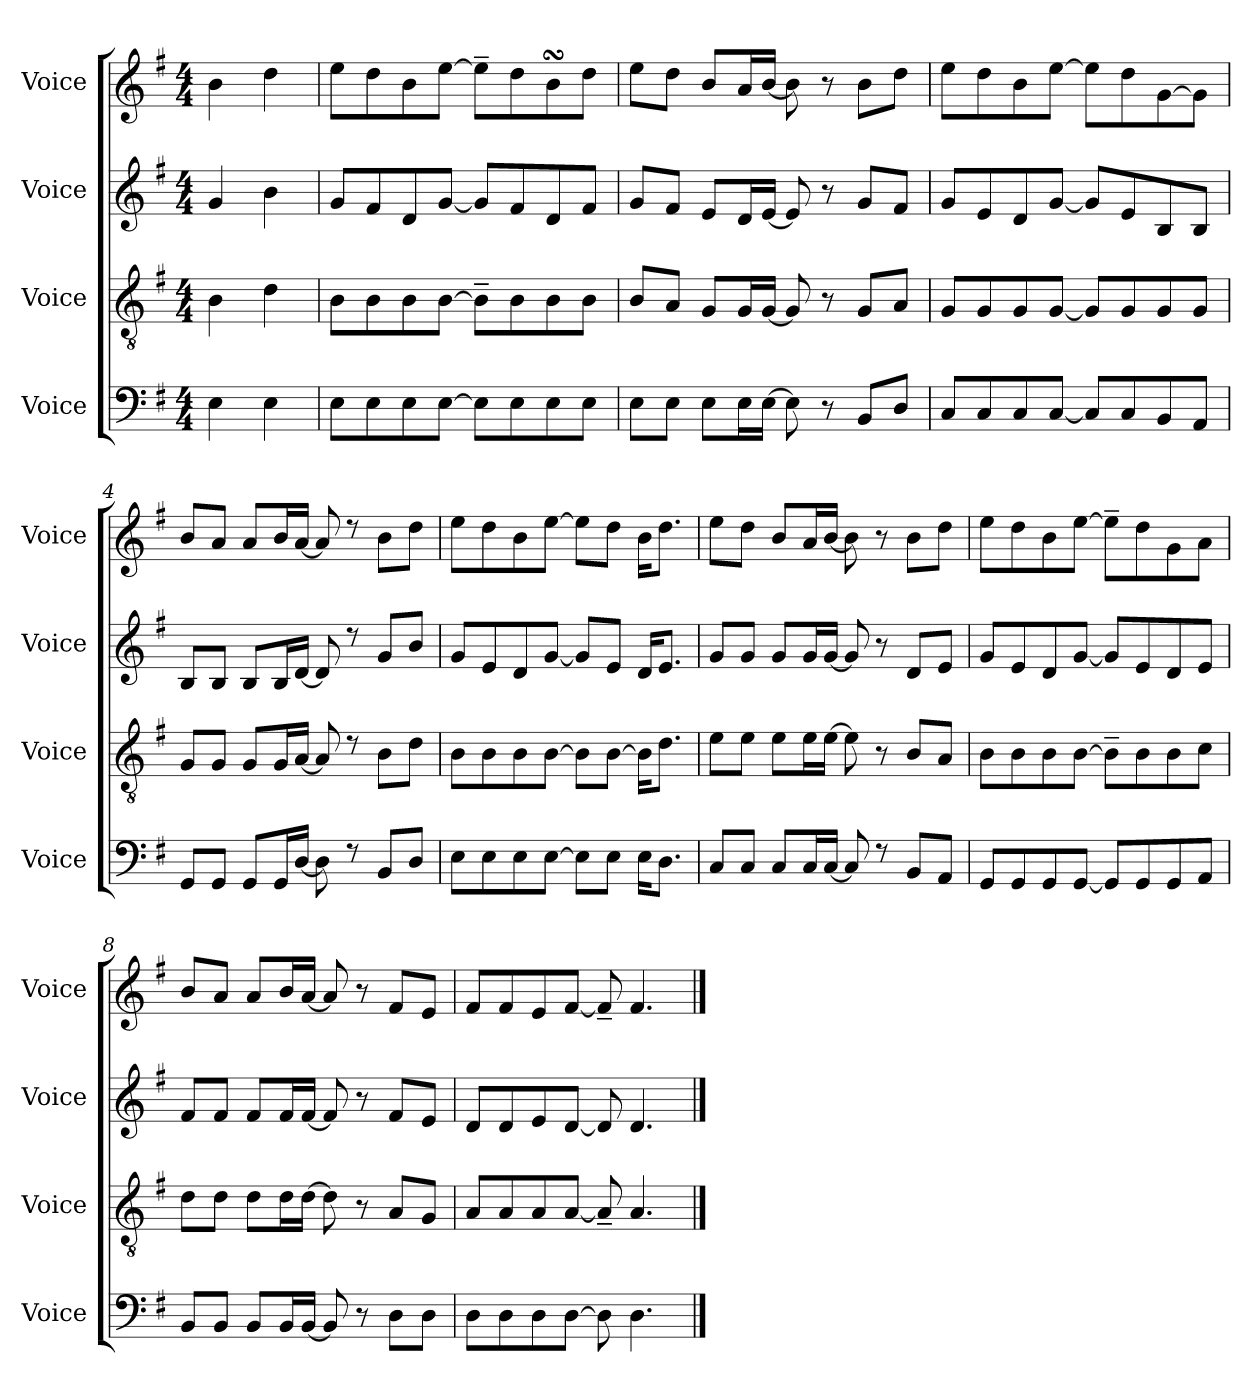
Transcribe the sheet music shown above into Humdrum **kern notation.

**kern	**kern	**kern	**kern
*part4	*part3	*part2	*part1
*staff4	*staff3	*staff2	*staff1
*I"Voice	*I"Voice	*I"Voice	*I"Voice
*I'Voice	*I'Voice	*I'Voice	*I'Voice
*clefF4	*clefGv2	*clefG2	*clefG2
*k[f#]	*k[f#]	*k[f#]	*k[f#]
*M4/4	*M4/4	*M4/4	*M4/4
=	=	=	=
4E\	4B\	4g/	4b\
4E\	4d\	4b\	4dd\
=1	=1	=1	=1
8E\L	8B\L	8g/L	8ee\L
8E\	8B\	8f#/	8dd\
8E\	8B\	8d/	8b\
[>8E\J	[>8B\J	[<8g/J	[>8ee\J
8E\L]	8B~<\L]	8g/L]	8ee~<\L]
8E\	8B\	8f#/	8dd\
8E\	8B\	8d/	8bsSsS\
8E\J	8B\J	8f#/J	8dd\J
=2	=2	=2	=2
8E\L	8B/L	8g/L	8ee\L
8E\J	8A/J	8f#/J	8dd\J
8E\L	8G/L	8e/L	8b/L
16E\L	16G/L	16d/L	16a/L
[>16E\JJ	[<16G/JJ	[<16e/JJ	[>16b/JJ
8E\]	8G/]	8e/]	8b\]
8r	8r	8r	8r
8BB/L	8G/L	8g/L	8b\L
8D/J	8A/J	8f#/J	8dd\J
!!LO:LB:g=z
=3	=3	=3	=3
8C/L	8G/L	8g/L	8ee\L
8C/	8G/	8e/	8dd\
8C/	8G/	8d/	8b\
[<8C/J	[<8G/J	[<8g/J	[>8ee\J
8C/L]	8G/L]	8g/L]	8ee\L]
8C/	8G/	8e/	8dd\
8BB/	8G/	8B/	[<8g\
8AA/J	8GZ</J	8B/J	8gZ<\J]
=4	=4	=4	=4
8GG/L	8G/L	8B/L	8b/L
8GG/J	8G/J	8B/J	8a/J
8GG/L	8G/L	8B/L	8a/L
16GG/L	16G/L	16B/L	16b/L
[>16D/JJ	[<16A/JJ	[<16d/JJ	[<16a/JJ
8D\]	8A/]	8d/]	8a/]
8rE	8rc	8rcc	8rcc
8BB/L	8B\L	8g/L	8b\L
8D/J	8d\J	8b/J	8dd\J
=5	=5	=5	=5
8E\L	8B\L	8g/L	8ee\L
8E\	8B\	8e/	8dd\
8E\	8B\	8d/	8b\
[>8E\J	[>8B\J	[<8g/J	[>8ee\J
8E\L]	8B\L]	8g/L]	8ee\L]
8E\J	[<8B\J	8e/J	8dd\J
16E\KL	16B\KL]	16d/KL	16b\KL
8.D\J	8.d\J	8.e/J	8.dd\J
!!LO:LB:g=z
=6	=6	=6	=6
8C/L	8e\L	8g/L	8ee\L
8C/J	8e\J	8g/J	8dd\J
8C/L	8e\L	8g/L	8b/L
16C/L	16e\L	16g/L	16a/L
[<16C/JJ	[>16e\JJ	[<16g/JJ	[>16b/JJ
8C/]	8e\]	8g/]	8b\]
8rE	8r	8r	8r
8BB/L	8B/L	8d/L	8b\L
8AA/J	8A/J	8e/J	8dd\J
=7	=7	=7	=7
8GG/L	8B\L	8g/L	8ee\L
8GG/	8B\	8e/	8dd\
8GG/	8B\	8d/	8b\
[<8GG/J	[>8B\J	[<8g/J	[>8ee\J
8GG/L]	8B~<\L]	8g/L]	8ee~<\L]
8GG/	8B\	8e/	8dd\
8GG/	8B\	8d/	8g\
8AA/J	8c\J	8e/J	8a\J
!!LO:LB:g=z
=8	=8	=8	=8
8BB/L	8d\L	8f#/L	8b/L
8BB/J	8d\J	8f#/J	8a/J
8BB/L	8d\L	8f#/L	8a/L
16BB/L	16d\L	16f#/L	16b/L
[<16BB/JJ	[>16d\JJ	[<16f#/JJ	[<16a/JJ
8BB/]	8d\]	8f#/]	8a/]
8r	8r	8r	8r
8D\L	8A/L	8f#/L	8f#/L
8D\J	8G/J	8e/J	8e/J
=9	=9	=9	=9
8D\L	8A/L	8d/L	8f#/L
8D\	8A/	8d/	8f#/
8D\	8A/	8e/	8e/
[>8D\J	[<8A/J	[<8d/J	[<8f#/J
8D\]	8A~</]	8d/]	8f#~</]
4.D\	4.A/	4.d/	4.f#/
==	==	==	==
*-	*-	*-	*-
